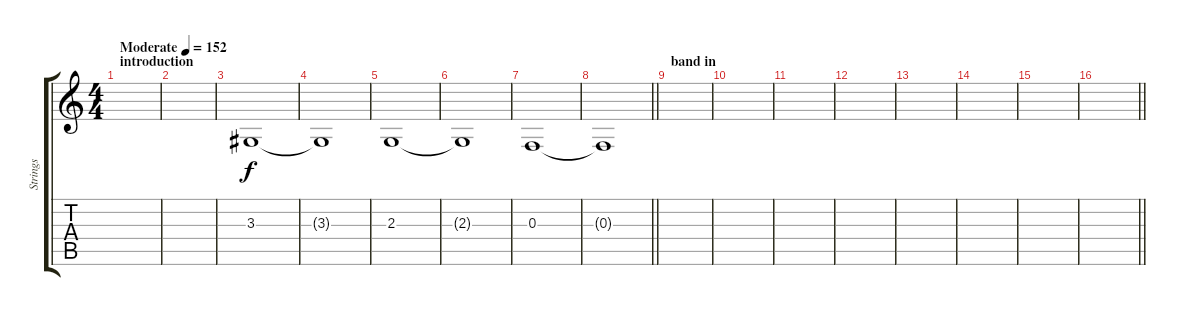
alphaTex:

\track ("Strings" "Strings") {instrument synthstrings1}
\staff {score tabs}
\tuning (D4 A3 F3 C3 G2 C2) {hide}
\ts (4 4)
\section ("" "introduction")
\tempo (152 "Moderate")
\clef g2
\ks c
|
|
3.3.1{volume 11} |
3.3{t}.1 |
2.3.1 |
2.3{t}.1 |
0.3.1 |
\barLineRight lightlight
0.3{t}.1 |
\section ("" "band in")
|
|
|
|
|
|
|
\barLineRight lightlight
